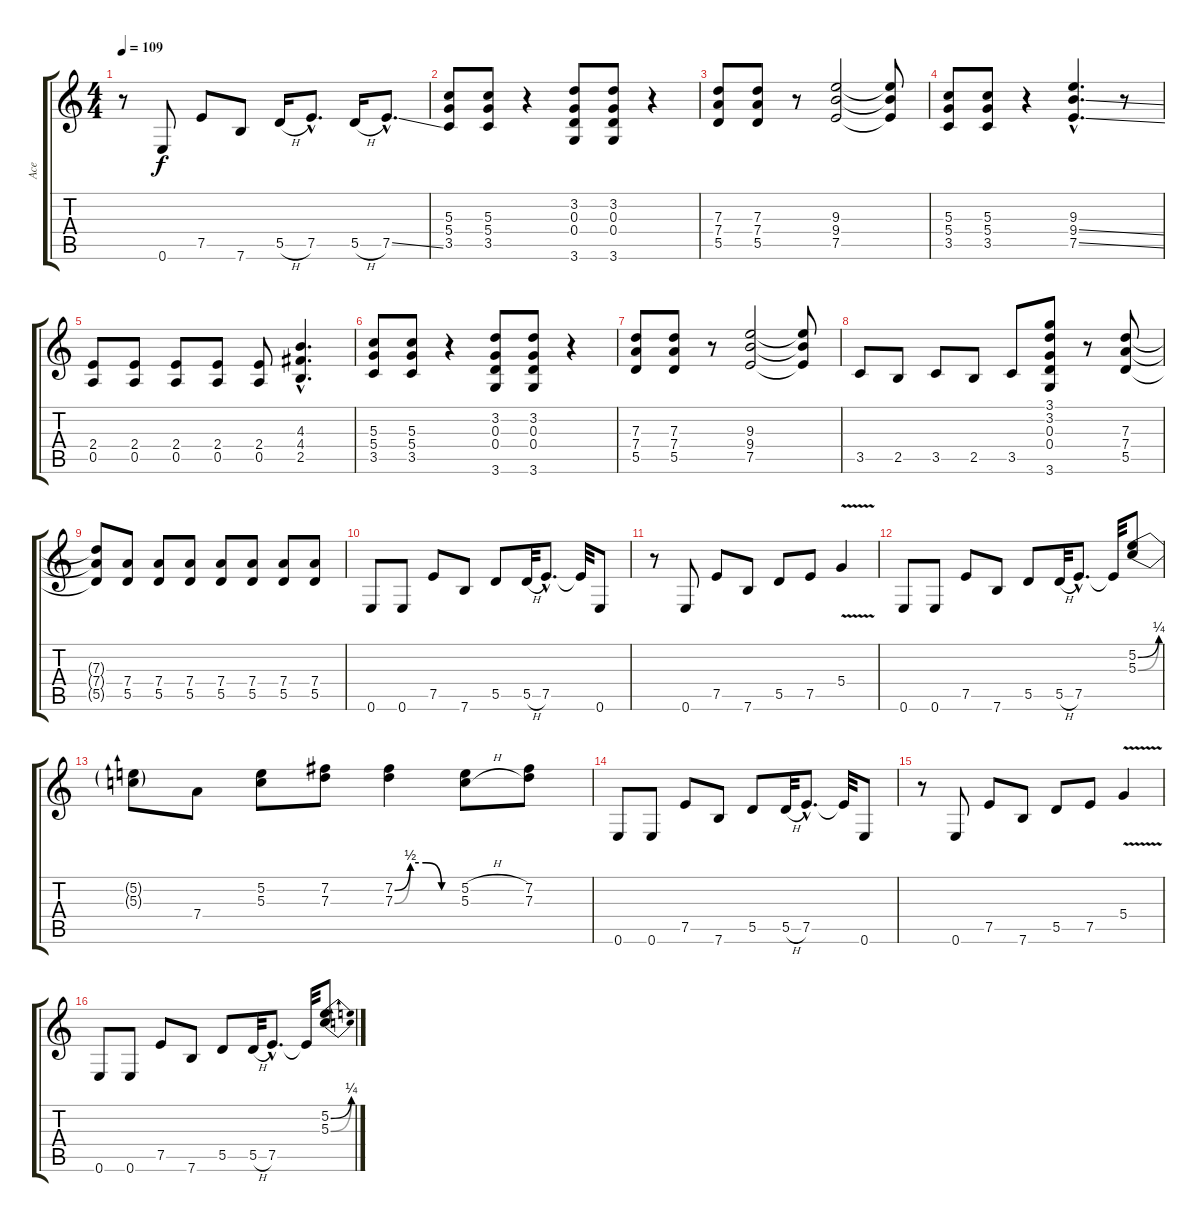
\track ("Ace" "Ace") {instrument distortionguitar}
\staff {score tabs}
\tuning (E4 B3 G3 D3 A2 E2) {hide}
\ts (4 4)
\tempo 109
\clef g2
\ks c
r.8{dy f} 0.6.8 7.5.8 7.6.8 5.5{h}.16 7.5{hac}.8{d} 5.5{h}.16 7.5{ss hac}.8{d} |
(5.3 5.4 3.5).8 (5.3 5.4 3.5).8 r.4 (3.2 0.3 0.4 3.6).8 (3.2 0.3 0.4 3.6).8 r.4 |
(7.3 7.4 5.5).8 (7.3 7.4 5.5).8 r.8 (9.3 9.4 7.5).2 (9.3{t} 9.4{t} 7.5{t}).8 |
(5.3 5.4 3.5).8 (5.3 5.4 3.5).8 r.4 (9.3{hac} 9.4{ss hac} 7.5{ss hac}).4{d} r.8 |
(2.4 0.5).8 (2.4 0.5).8 (2.4 0.5).8 (2.4 0.5).8 (2.4 0.5).8 (4.3{hac} 4.4{hac} 2.5{hac}).4{d} |
(5.3 5.4 3.5).8 (5.3 5.4 3.5).8 r.4 (3.2 0.3 0.4 3.6).8 (3.2 0.3 0.4 3.6).8 r.4 |
(7.3 7.4 5.5).8 (7.3 7.4 5.5).8 r.8 (9.3 9.4 7.5).2 (9.3{t} 9.4{t} 7.5{t}).8 |
3.5.8 2.5.8 3.5.8 2.5.8 3.5.8 (3.1 3.2 0.3 0.4 3.6).8 r.8 (7.3 7.4 5.5).8 |
(7.3{t} 7.4{t} 5.5{t}).8 (7.4 5.5).8 (7.4 5.5).8 (7.4 5.5).8 (7.4 5.5).8 (7.4 5.5).8 (7.4 5.5).8 (7.4 5.5).8 |
0.6.8 0.6.8 7.5.8 7.6.8 5.5.8 5.5{h}.32 7.5{hac}.8{d} 7.5{t}.32 0.6.8 |
r.8 0.6.8 7.5.8 7.6.8 5.5.8 7.5.8 5.4{v}.4 |
0.6.8 0.6.8 7.5.8 7.6.8 5.5.8 5.5{h}.32 7.5{hac}.8{d} 7.5{t}.32 (5.2{be (bend 0 0 60 1)} 5.3{be (bend 0 0 60 1)}).8 |
(5.2{t} 5.3{t}).8 7.4.8 (5.2 5.3).8 (7.2 7.3).8 (7.2{be (custom 0 0 15 2 30 2 45 0 60 0)} 7.3{be (custom 0 0 15 2 30 2 45 0 60 0)}).4 (5.2{h} 5.3{h}).8 (7.2 7.3).8 |
0.6.8 0.6.8 7.5.8 7.6.8 5.5.8 5.5{h}.32 7.5{hac}.8{d} 7.5{t}.32 0.6.8 |
r.8 0.6.8 7.5.8 7.6.8 5.5.8 7.5.8 5.4{v}.4 |
0.6.8 0.6.8 7.5.8 7.6.8 5.5.8 5.5{h}.32 7.5{hac}.8{d} 7.5{t}.32 (5.2{be (bend 0 0 60 1)} 5.3{be (bend 0 0 60 1)}).8
